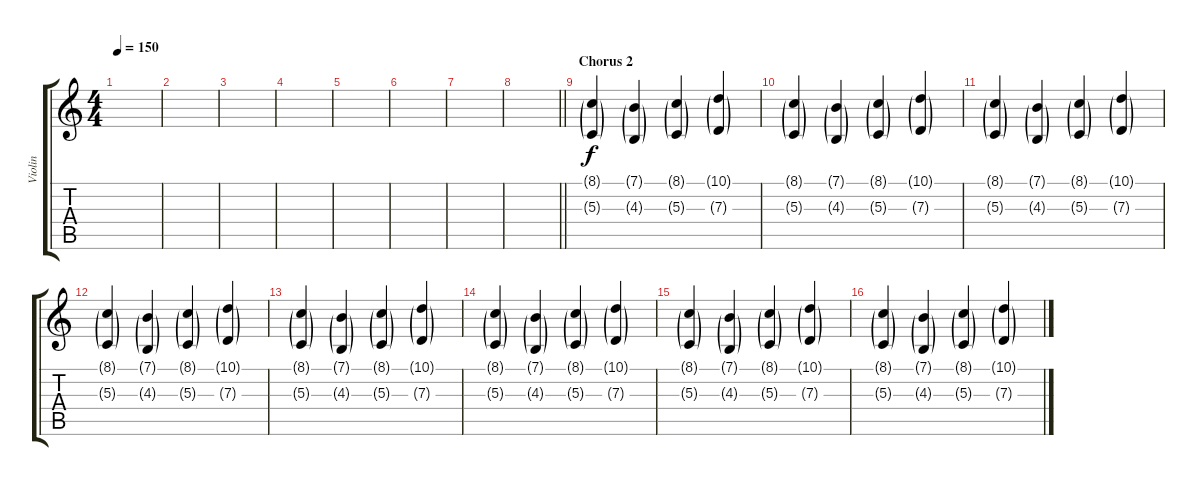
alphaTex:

\track ("Violin" "Violin") {instrument violin}
\staff {score tabs}
\tuning (E4 B3 G3 D3 A2 E2) {hide}
\ts (4 4)
\tempo 150
\clef g2
\ks c
|
|
|
|
|
|
|
\barLineRight lightlight
|
\section ("" "Chorus 2")
(8.1{g} 5.3{g}).4 (7.1{g} 4.3{g}).4 (8.1{g} 5.3{g}).4 (10.1{g} 7.3{g}).4 |
(8.1{g} 5.3{g}).4 (7.1{g} 4.3{g}).4 (8.1{g} 5.3{g}).4 (10.1{g} 7.3{g}).4 |
(8.1{g} 5.3{g}).4 (7.1{g} 4.3{g}).4 (8.1{g} 5.3{g}).4 (10.1{g} 7.3{g}).4 |
(8.1{g} 5.3{g}).4 (7.1{g} 4.3{g}).4 (8.1{g} 5.3{g}).4 (10.1{g} 7.3{g}).4 |
(8.1{g} 5.3{g}).4 (7.1{g} 4.3{g}).4 (8.1{g} 5.3{g}).4 (10.1{g} 7.3{g}).4 |
(8.1{g} 5.3{g}).4 (7.1{g} 4.3{g}).4 (8.1{g} 5.3{g}).4 (10.1{g} 7.3{g}).4 |
(8.1{g} 5.3{g}).4 (7.1{g} 4.3{g}).4 (8.1{g} 5.3{g}).4 (10.1{g} 7.3{g}).4 |
(8.1{g} 5.3{g}).4 (7.1{g} 4.3{g}).4 (8.1{g} 5.3{g}).4 (10.1{g} 7.3{g}).4
